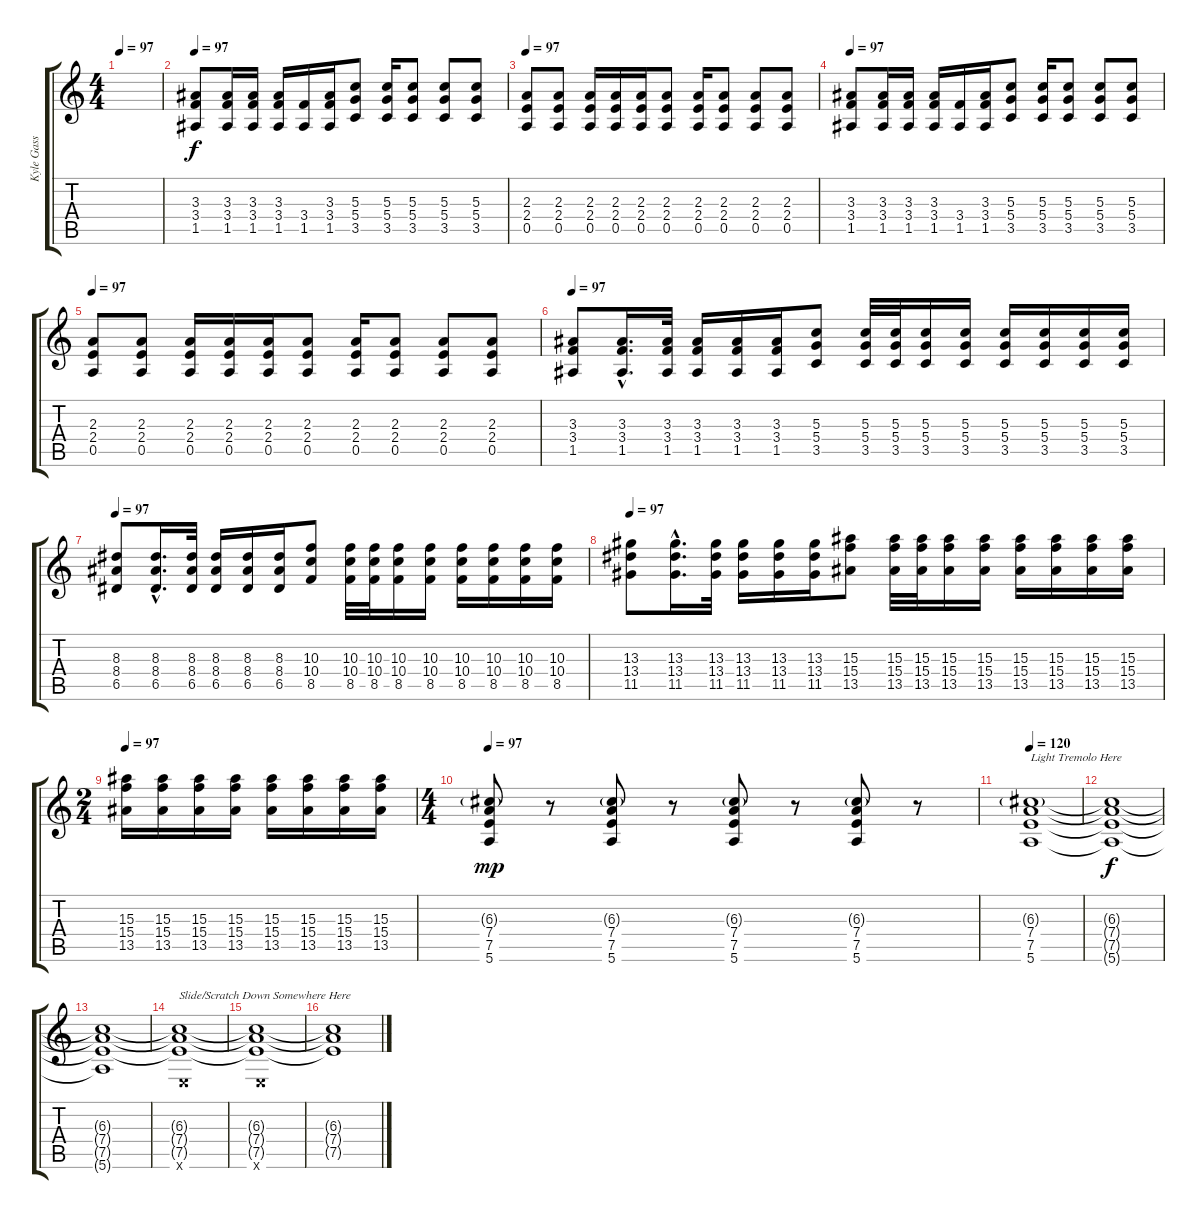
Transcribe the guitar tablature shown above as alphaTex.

\track ("Kyle Gass" "Kyle Gass") {instrument overdrivenguitar}
\staff {score tabs}
\tuning (E4 B3 G3 D3 A2 E2) {hide}
\ts (4 4)
\tempo 97
\clef g2
\ks c
|
\tempo 97
(3.3 3.4 1.5).8 (3.3 3.4 1.5).16 (3.3 3.4 1.5).16 (3.3 3.4 1.5).16 (3.4 1.5).16 (3.3 3.4 1.5).16 (5.3 5.4 3.5).8 (5.3 5.4 3.5).16 (5.3 5.4 3.5).8 (5.3 5.4 3.5).8 (5.3 5.4 3.5).8 |
\tempo 97
(2.3 2.4 0.5).8 (2.3 2.4 0.5).8 (2.3 2.4 0.5).16 (2.3 2.4 0.5).16 (2.3 2.4 0.5).16 (2.3 2.4 0.5).8 (2.3 2.4 0.5).16 (2.3 2.4 0.5).8 (2.3 2.4 0.5).8 (2.3 2.4 0.5).8 |
\tempo 97
(3.3 3.4 1.5).8 (3.3 3.4 1.5).16 (3.3 3.4 1.5).16 (3.3 3.4 1.5).16 (3.4 1.5).16 (3.3 3.4 1.5).16 (5.3 5.4 3.5).8 (5.3 5.4 3.5).16 (5.3 5.4 3.5).8 (5.3 5.4 3.5).8 (5.3 5.4 3.5).8 |
\tempo 97
(2.3 2.4 0.5).8 (2.3 2.4 0.5).8 (2.3 2.4 0.5).16 (2.3 2.4 0.5).16 (2.3 2.4 0.5).16 (2.3 2.4 0.5).8 (2.3 2.4 0.5).16 (2.3 2.4 0.5).8 (2.3 2.4 0.5).8 (2.3 2.4 0.5).8 |
\tempo 97
(3.3 3.4 1.5).8 (3.3{hac} 3.4{hac} 1.5{hac}).16{d} (3.3 3.4 1.5).32 (3.3 3.4 1.5).16 (3.3 3.4 1.5).16 (3.3 3.4 1.5).16 (5.3 5.4 3.5).8 (5.3 5.4 3.5).32 (5.3 5.4 3.5).32 (5.3 5.4 3.5).16 (5.3 5.4 3.5).16 (5.3 5.4 3.5).16 (5.3 5.4 3.5).16 (5.3 5.4 3.5).16 (5.3 5.4 3.5).16 |
\tempo 97
(8.3 8.4 6.5).8 (8.3{hac} 8.4{hac} 6.5{hac}).16{d} (8.3 8.4 6.5).32 (8.3 8.4 6.5).16 (8.3 8.4 6.5).16 (8.3 8.4 6.5).16 (10.3 10.4 8.5).8 (10.3 10.4 8.5).32 (10.3 10.4 8.5).32 (10.3 10.4 8.5).16 (10.3 10.4 8.5).16 (10.3 10.4 8.5).16 (10.3 10.4 8.5).16 (10.3 10.4 8.5).16 (10.3 10.4 8.5).16 |
\tempo 97
(13.3 13.4 11.5).8 (13.3{hac} 13.4{hac} 11.5{hac}).16{d} (13.3 13.4 11.5).32 (13.3 13.4 11.5).16 (13.3 13.4 11.5).16 (13.3 13.4 11.5).16 (15.3 15.4 13.5).8 (15.3 15.4 13.5).32 (15.3 15.4 13.5).32 (15.3 15.4 13.5).16 (15.3 15.4 13.5).16 (15.3 15.4 13.5).16 (15.3 15.4 13.5).16 (15.3 15.4 13.5).16 (15.3 15.4 13.5).16 |
\ts (2 4)
\tempo 97
(15.3 15.4 13.5).16 (15.3 15.4 13.5).16 (15.3 15.4 13.5).16 (15.3 15.4 13.5).16 (15.3 15.4 13.5).16 (15.3 15.4 13.5).16 (15.3 15.4 13.5).16 (15.3 15.4 13.5).16 |
\ts (4 4)
\tempo 97
(6.3{g} 7.4 7.5 5.6).8{dy mp} r.8 (6.3{g} 7.4 7.5 5.6).8 r.8 (6.3{g} 7.4 7.5 5.6).8 r.8 (6.3{g} 7.4 7.5 5.6).8 r.8 |
\tempo 120
(6.3{g} 7.4 7.5 5.6).1{txt "Light Tremolo Here"} |
(6.3{t} 7.4{t} 7.5{t} 5.6{t}).1{dy f} |
(6.3{t} 7.4{t} 7.5{t} 5.6{t}).1 |
(6.3{t} 7.4{t} 7.5{t} 0.6{x}).1{txt "Slide/Scratch Down Somewhere Here"} |
(6.3{t} 7.4{t} 7.5{t} 0.6{x}).1 |
(6.3{t} 7.4{t} 7.5{t}).1
